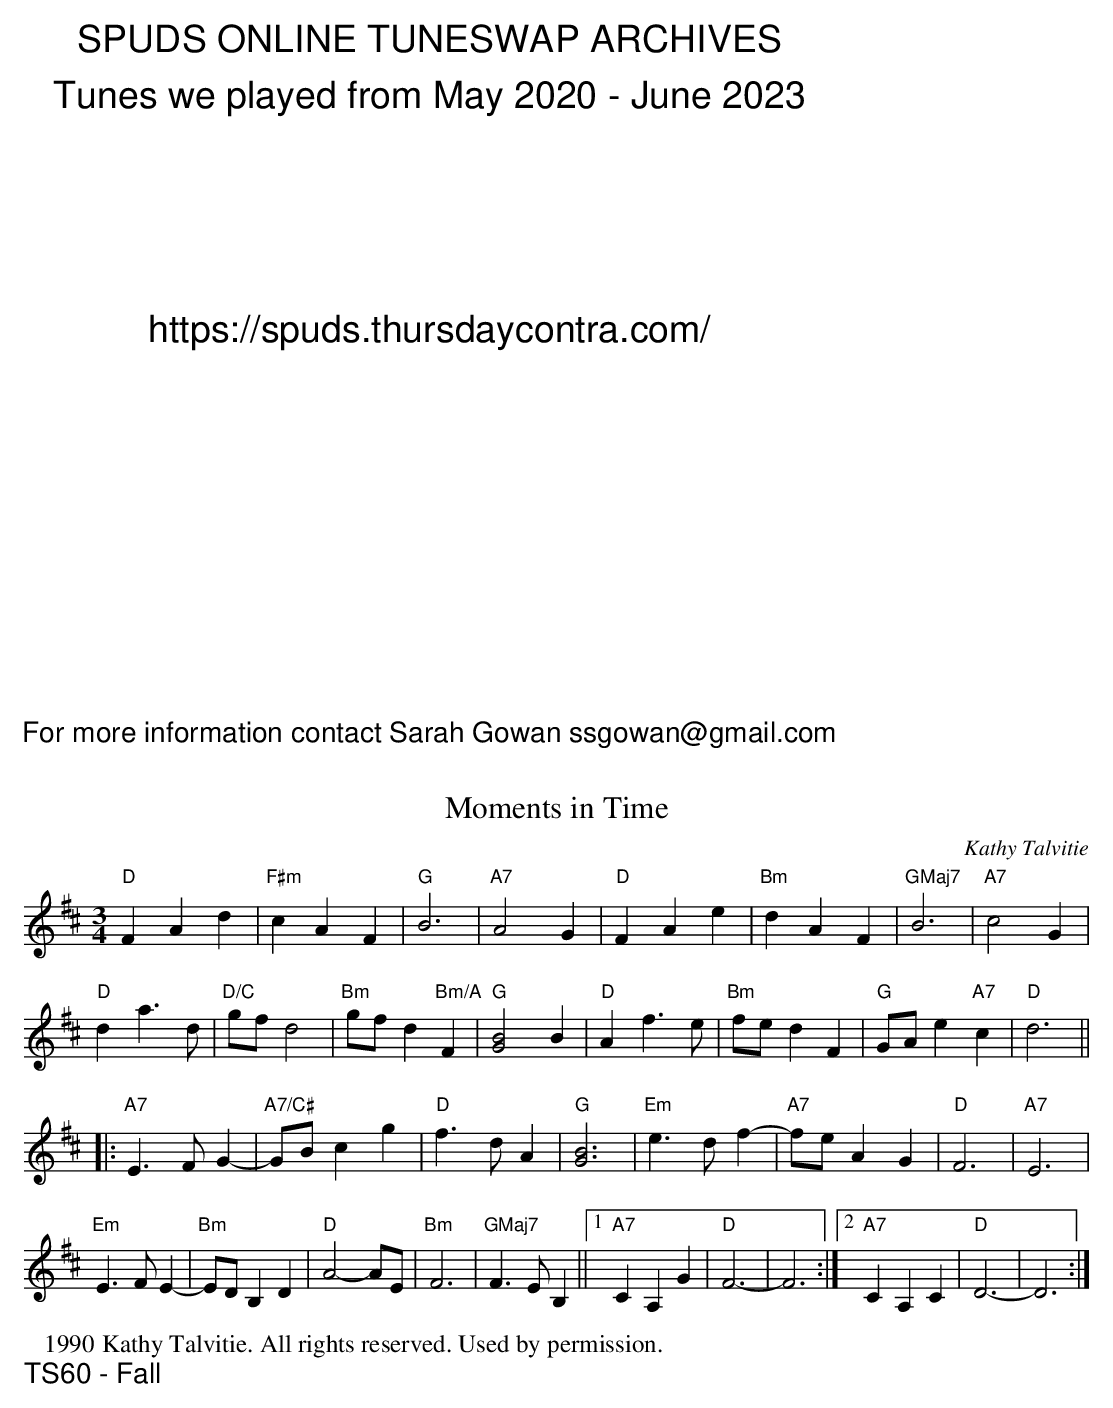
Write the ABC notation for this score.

X:1
T:Moments in Time
C:Kathy Talvitie
M:3/4
L:1/4
K:D
"D"FAd|"F#m"cAF|"G"B3|"A7"A2G|\
"D"FAe|"Bm"dAF|"GMaj7"B3|"A7"c2G|
"D"da>d|"D/C"g/f/ d2|"Bm"g/f/ d "Bm/A"F|"G"[B2G2] B|\
"D"Af>e|"Bm"f/e/ dF|"G"G/A/ e"A7"c|"D"d3||
|:"A7"E>F G-|"A7/C#"G/B/ cg|"D"f>d A|"G"[B3G3]|\
"Em"e>df-|"A7"f/e/ AG|"D"F3|"A7"E3|
"Em"E>F E-|"Bm"E/D/ B,D|"D"A2-A/E/|"Bm"F3|\
"GMaj7"F>E B,||1"A7"CA,G|"D"F3-|F3:|2"A7"CA,C|"D"D3-|D3:|
W:  1990 Kathy Talvitie. All rights reserved. Used by permission.
